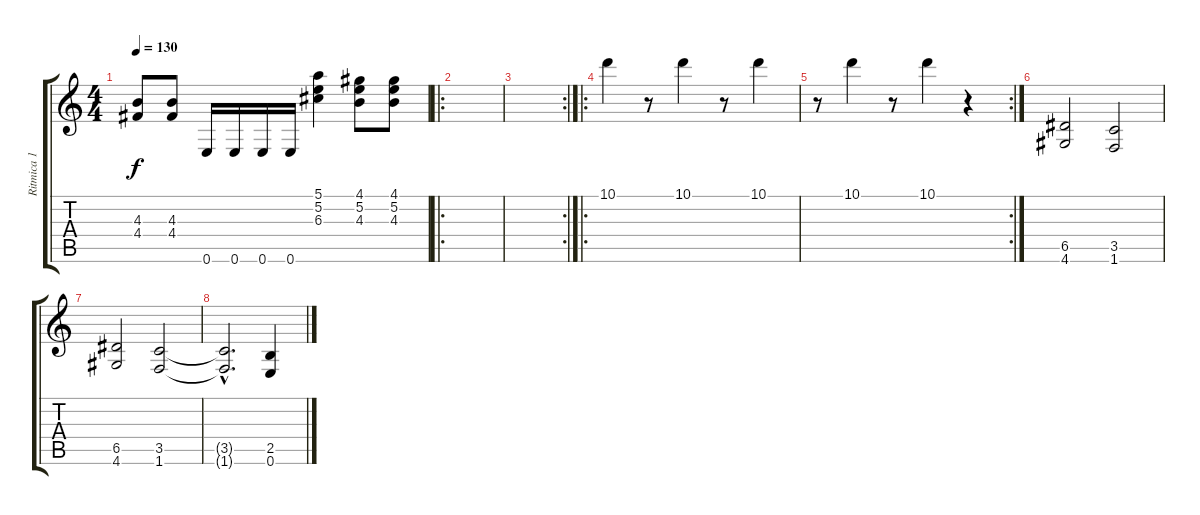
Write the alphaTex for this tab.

\track ("Ritmica 1" "Ritmica 1") {instrument distortionguitar}
\staff {score tabs}
\tuning (E4 B3 G3 D3 A2 E2) {hide}
\ts (4 4)
\tempo 130
\clef g2
\ks c
(4.3 4.4).8{dy f} (4.3 4.4).8 0.6.16 0.6.16 0.6.16 0.6.16 (5.1 5.2 6.3).4 (4.1 5.2 4.3).8 (4.1 5.2 4.3).8 |
\ro
|
\rc 2
|
\ro
10.1.4 r.8 10.1.4 r.8 10.1.4 |
\rc 2
r.8 10.1.4 r.8 10.1.4 r.4 |
(6.5 4.6).2 (3.5 1.6).2 |
(6.5 4.6).2 (3.5 1.6).2 |
(3.5{hac t} 1.6{hac t}).2{d} (2.5 0.6).4
